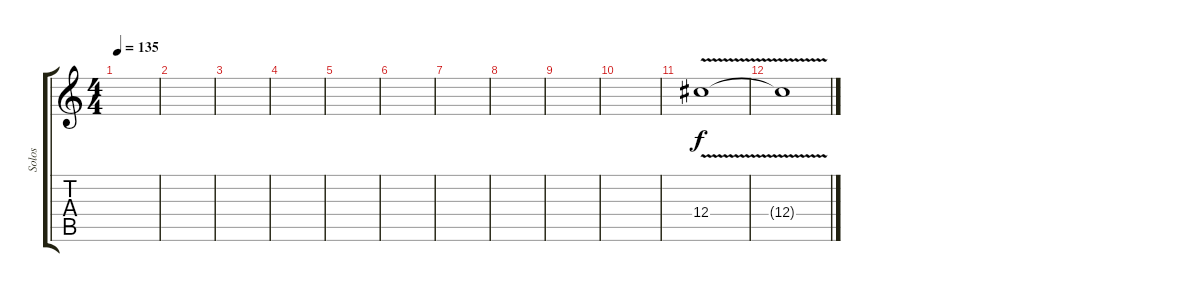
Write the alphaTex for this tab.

\track ("Solos" "Solos") {instrument overdrivenguitar}
\staff {score tabs}
\tuning (Eb4 Bb3 Gb3 Db3 Ab2 Eb2) {hide}
\ts (4 4)
\tempo 135
\clef g2
\ks c
|
|
|
|
|
|
|
|
|
|
12.4{v}.1 |
12.4{t}.1
